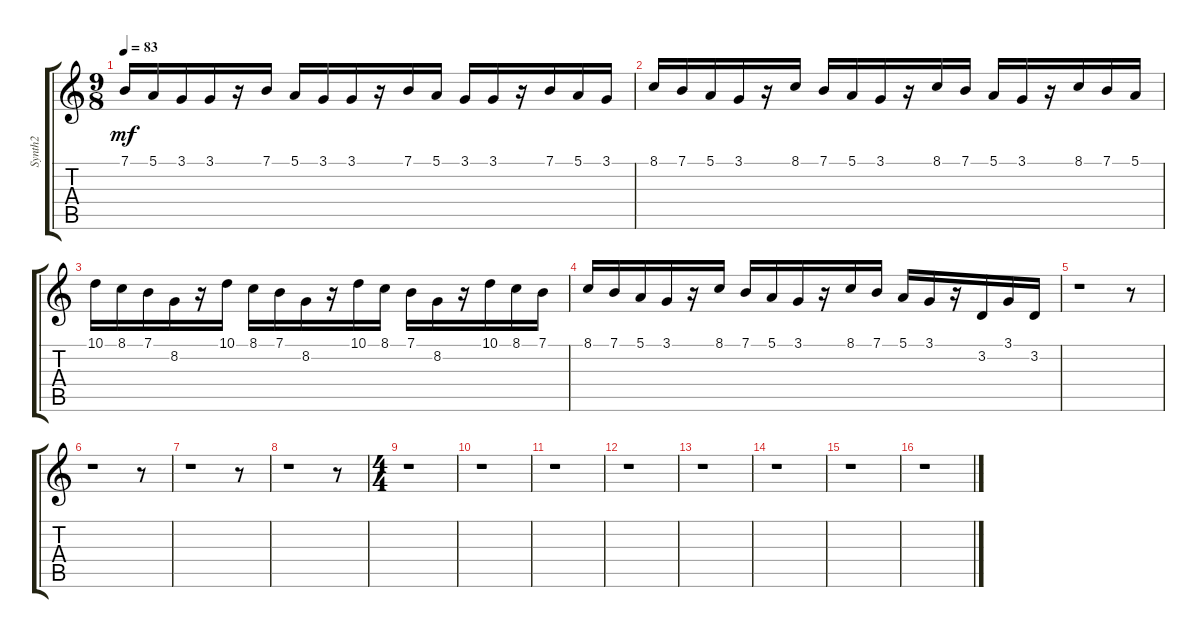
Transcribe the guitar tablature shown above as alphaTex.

\track ("Synth2" "Synth2") {instrument lead4chiff}
\staff {score tabs}
\tuning (E4 B3 G3 D3 A2 E2) {hide}
\ts (9 8)
\tempo 83
\clef g2
\ks c
7.1.16{dy mf} 5.1.16 3.1.16 3.1.16 r.16 7.1.16 5.1.16 3.1.16 3.1.16 r.16 7.1.16 5.1.16 3.1.16 3.1.16 r.16 7.1.16 5.1.16 3.1.16 |
8.1.16 7.1.16 5.1.16 3.1.16 r.16 8.1.16 7.1.16 5.1.16 3.1.16 r.16 8.1.16 7.1.16 5.1.16 3.1.16 r.16 8.1.16 7.1.16 5.1.16 |
10.1.16 8.1.16 7.1.16 8.2.16 r.16 10.1.16 8.1.16 7.1.16 8.2.16 r.16 10.1.16 8.1.16 7.1.16 8.2.16 r.16 10.1.16 8.1.16 7.1.16 |
8.1.16 7.1.16 5.1.16 3.1.16 r.16 8.1.16 7.1.16 5.1.16 3.1.16 r.16 8.1.16 7.1.16 5.1.16 3.1.16 r.16 3.2.16 3.1.16 3.2.16 |
r.1 r.8 |
r.1 r.8 |
r.1 r.8 |
r.1 r.8 |
\ts (4 4)
r.1 |
r.1 |
r.1 |
r.1 |
r.1 |
r.1 |
r.1 |
r.1
